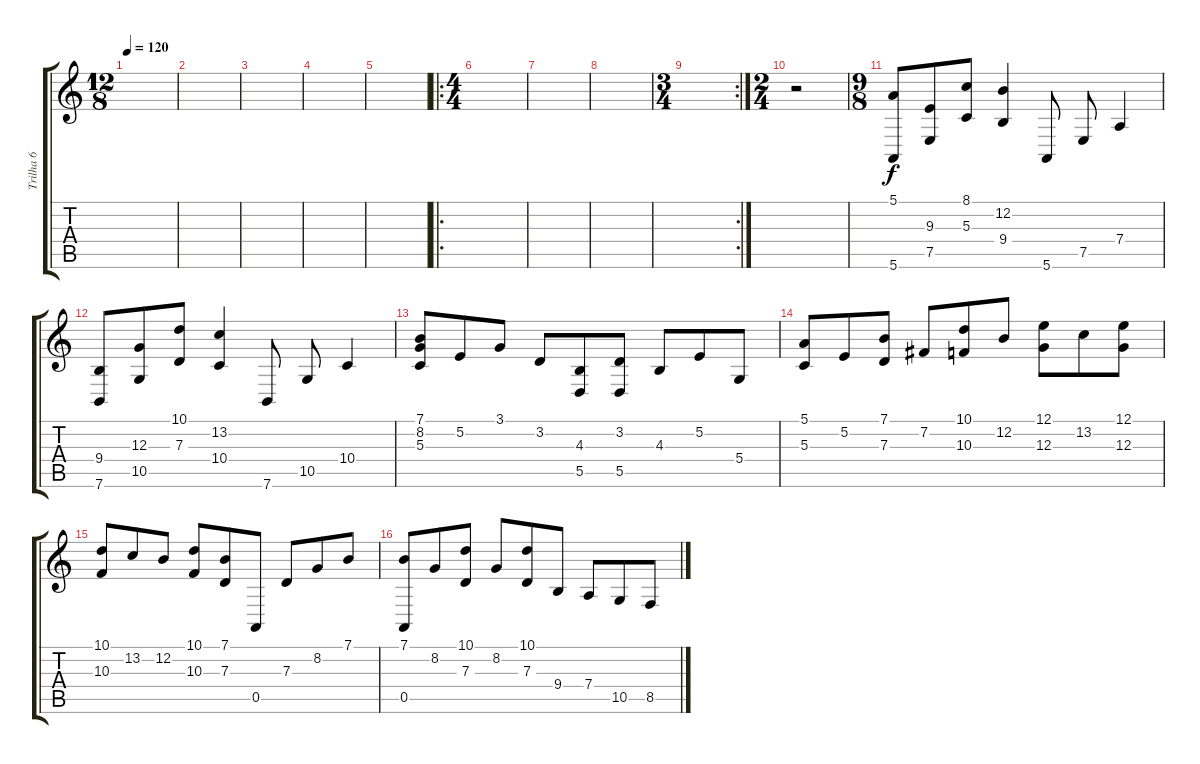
\track ("Trilha 6" "Trilha 6") {instrument acousticgrandpiano}
\staff {score tabs}
\tuning (E4 B3 G3 D3 A2 E2) {hide}
\ts (12 8)
\tempo 120
\clef g2
\ks c
|
|
|
|
|
\ro
\ts (4 4)
|
|
|
\rc 2
\ts (3 4)
|
\ts (2 4)
r.2 |
\ts (9 8)
(5.1 5.6).8 (9.3 7.5).8 (8.1 5.3).8 (12.2 9.4).4 5.6.8 7.5.8 7.4.4 |
(9.4 7.6).8 (12.3 10.5).8 (10.1 7.3).8 (13.2 10.4).4 7.6.8 10.5.8 10.4.4 |
(7.1 8.2 5.3).8 5.2.8 3.1.8 3.2.8 (4.3 5.5).8 (3.2 5.5).8 4.3.8 5.2.8 5.4.8 |
(5.1 5.3).8 5.2.8 (7.1 7.3).8 7.2.8 (10.1 10.3).8 12.2.8 (12.1 12.3).8 13.2.8 (12.1 12.3).8 |
(10.1 10.3).8 13.2.8 12.2.8 (10.1 10.3).8 (7.1 7.3).8 0.5.8 7.3.8 8.2.8 7.1.8 |
(7.1 0.5).8 8.2.8 (10.1 7.3).8 8.2.8 (10.1 7.3).8 9.4.8 7.4.8 10.5.8 8.5.8
